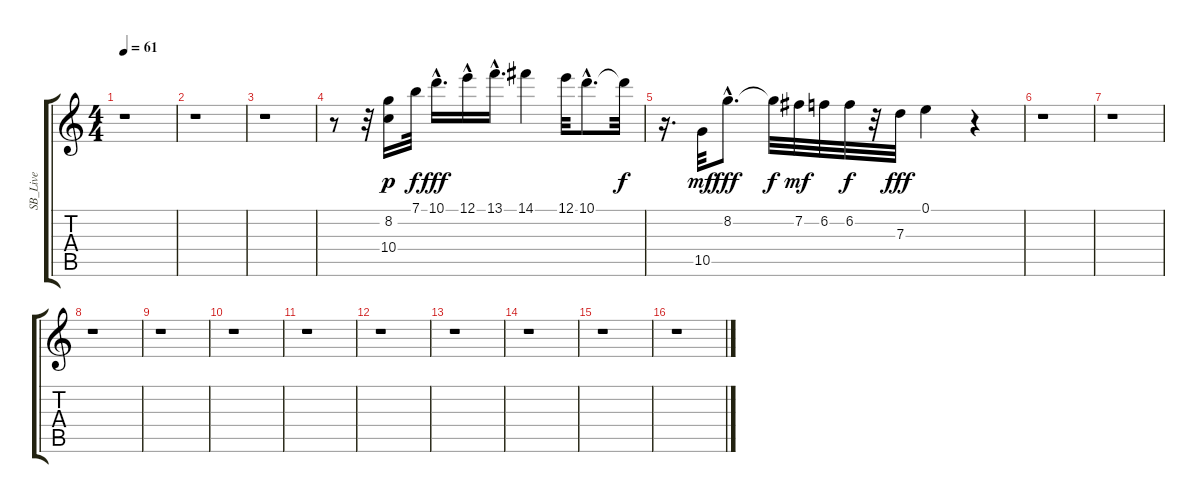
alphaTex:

\track ("SB_Live" "SB_Live") {instrument overdrivenguitar}
\staff {score tabs}
\tuning (E4 B3 G3 D3 A2 E2) {hide}
\ts (4 4)
\tempo 61
\clef g2
\ks c
r.1{dy p instrument overdrivenguitar} |
r.1 |
r.1 |
r.8 r.32 (8.2 10.4).16 7.1.32{dy f} 10.1{hac}.16{d dy fff} 12.1{hac}.16 13.1{hac}.16{d} 14.1.4 12.1.32 10.1{hac}.8{d} 10.1{t}.32{dy f} |
r.16{d} 10.5.32{dy mf} 8.2{hac}.8{d dy fff} 8.2{t}.32{dy f} 7.2.32{dy mf} 6.2.32 6.2.32{dy f} r.32 7.3.32{dy fff} 0.1.4 r.4 |
r.1 |
r.1 |
r.1 |
r.1 |
r.1 |
r.1 |
r.1 |
r.1 |
r.1 |
r.1 |
r.1
